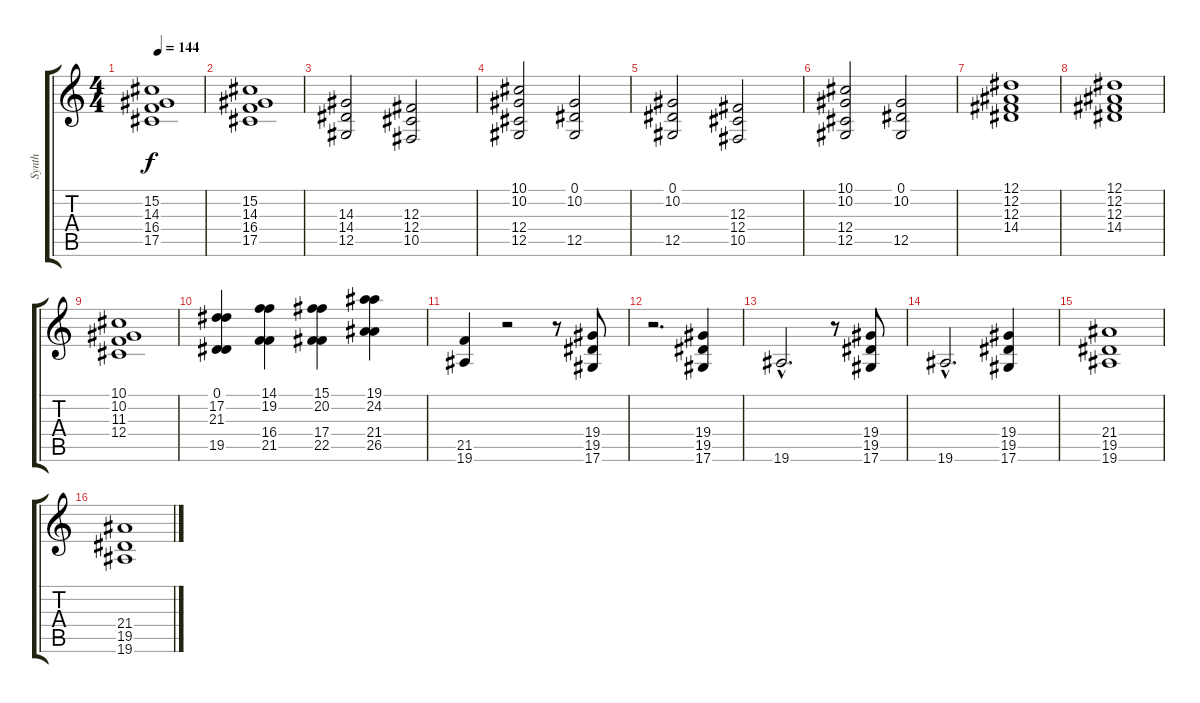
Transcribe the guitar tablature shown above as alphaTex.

\track ("Synth" "Synth") {instrument stringensemble1}
\staff {score tabs}
\tuning (Eb4 Bb3 Gb3 Db3 Ab2 Eb2) {hide}
\ts (4 4)
\tempo 144
\clef g2
\ks c
(15.2 14.3 16.4 17.5).1{dy f} |
(15.2 14.3 16.4 17.5).1 |
(14.3 14.4 12.5).2 (12.3 12.4 10.5).2 |
(10.1 10.2 12.4 12.5).2 (0.1 10.2 12.5).2 |
(0.1 10.2 12.5).2 (12.3 12.4 10.5).2 |
(10.1 10.2 12.4 12.5).2 (0.1 10.2 12.5).2 |
(12.1 12.2 12.3 14.4).1 |
(12.1 12.2 12.3 14.4).1 |
(10.1 10.2 11.3 12.4).1 |
(0.1 17.2 21.3 19.5).4 (14.1 19.2 16.4 21.5).4 (15.1 20.2 17.4 22.5).4 (19.1 24.2 21.4 26.5).4 |
(21.5 19.6).4 r.2 r.8 (19.4 19.5 17.6).8 |
r.2{d} (19.4 19.5 17.6).4 |
19.6{hac}.2{d} r.8 (19.4 19.5 17.6).8 |
19.6{hac}.2{d} (19.4 19.5 17.6).4 |
(21.4 19.5 19.6).1 |
(21.4 19.5 19.6).1
